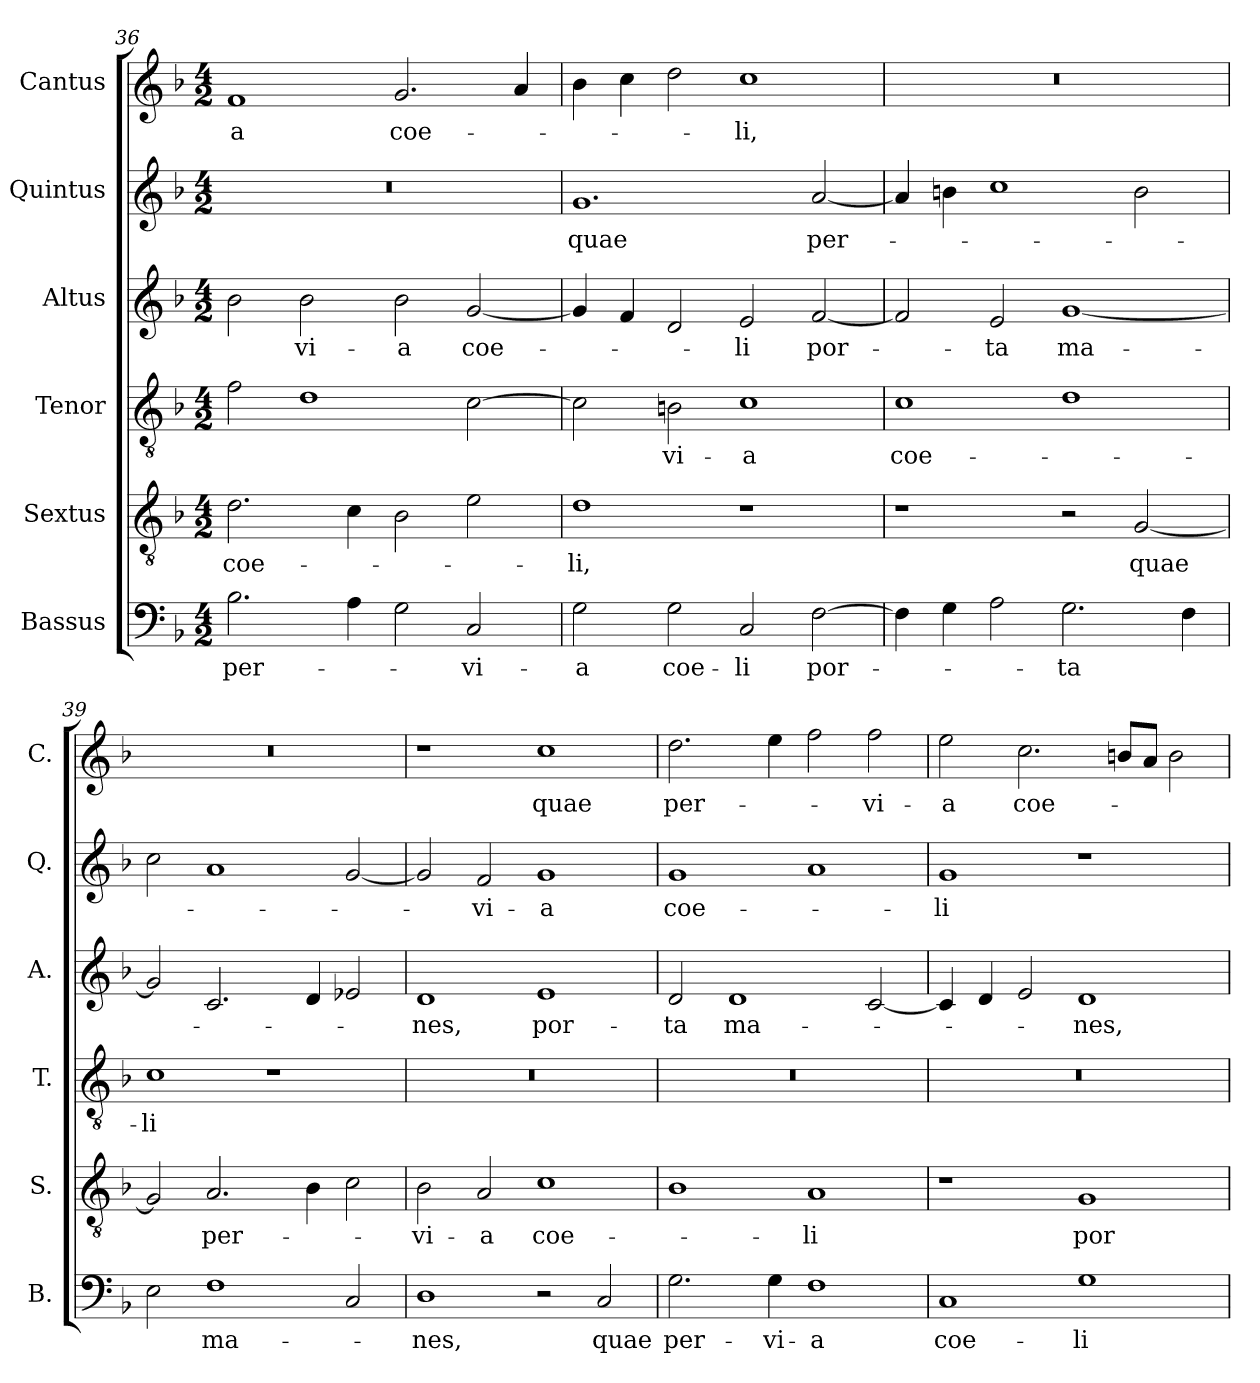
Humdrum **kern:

**kern	**text	**kern	**text	**kern	**text	**kern	**text	**kern	**text	**kern	**text
*part6	*part6	*part5	*part5	*part4	*part4	*part3	*part3	*part2	*part2	*part1	*part1
*staff6	*staff6	*staff5	*staff5	*staff4	*staff4	*staff3	*staff3	*staff2	*staff2	*staff1	*staff1
*I"Bassus	*	*I"Sextus	*	*I"Tenor	*	*I"Altus	*	*I"Quintus	*	*I"Cantus	*
*I'B.	*	*I'S.	*	*I'T.	*	*I'A.	*	*I'Q.	*	*I'C.	*
*clefF4	*	*clefGv2	*	*clefGv2	*	*clefG2	*	*clefG2	*	*clefG2	*
*k[b-]	*	*k[b-]	*	*k[b-]	*	*k[b-]	*	*k[b-]	*	*k[b-]	*
*M4/2	*	*M4/2	*	*M4/2	*	*M4/2	*	*M4/2	*	*M4/2	*
=36	=36	=36	=36	=36	=36	=36	=36	=36	=36	=36	=36
2.B-\	per-	2.d\	coe-	2f\	.	2b-\	.	0r	.	1f	-a
.	.	.	.	1d	.	2b-\	-vi-	.	.	.	.
4A\	.	4c\	.	.	.	.	.	.	.	.	.
2G\	.	2B-\	.	.	.	2b-\	-a	.	.	2.g/	coe-
2C/	-vi-	2e\	.	[2c\	.	[2g/	coe-	.	.	.	.
.	.	.	.	.	.	.	.	.	.	4a/	.
=37	=37	=37	=37	=37	=37	=37	=37	=37	=37	=37	=37
2G\	-a	1d	-li,	2c\]	.	4g/]	.	1.g	quae	4b-\	.
.	.	.	.	.	.	4f/	.	.	.	4cc\	.
2G\	coe-	.	.	2Bn\	-vi-	2d/	.	.	.	2dd\	.
2C/	-li	1r	.	1c	-a	2e/	-li	.	.	1cc	-li,
[2F\	por-	.	.	.	.	[2f/	por-	[2a/	per-	.	.
!!LO:LB:g=z
=38	=38	=38	=38	=38	=38	=38	=38	=38	=38	=38	=38
4F\]	.	1r	.	1c	coe-	2f/]	.	4a/]	.	0r	.
4G\	.	.	.	.	.	.	.	4bn\	.	.	.
2A\	.	.	.	.	.	2e/	-ta	1cc	.	.	.
2.G\	-ta	2r	.	1d	.	[1g	ma-	.	.	.	.
.	.	[2G/	quae	.	.	.	.	2b\	.	.	.
4F\	.	.	.	.	.	.	.	.	.	.	.
=39	=39	=39	=39	=39	=39	=39	=39	=39	=39	=39	=39
2E\	.	2G/]	.	1c	-li	2g/]	.	2cc\	.	0r	.
1F	ma-	2.A/	per-	.	.	2.c/	.	1a	.	.	.
.	.	.	.	1r	.	.	.	.	.	.	.
.	.	4B-\	.	.	.	4d/	.	.	.	.	.
2C/	.	2c\	.	.	.	2e-X/	.	[2g/	.	.	.
=40	=40	=40	=40	=40	=40	=40	=40	=40	=40	=40	=40
1D	-nes,	2B-\	-vi-	0r	.	1d	-nes,	2g/]	.	1r	.
.	.	2A/	-a	.	.	.	.	2f/	-vi-	.	.
2r	.	1c	coe-	.	.	1e	por-	1g	-a	1cc	quae
2C/	quae	.	.	.	.	.	.	.	.	.	.
=41	=41	=41	=41	=41	=41	=41	=41	=41	=41	=41	=41
2.G\	per-	1B-	.	0r	.	2d/	-ta	1g	coe-	2.dd\	per-
.	.	.	.	.	.	1d	ma-	.	.	.	.
4G\	-vi-	.	.	.	.	.	.	.	.	4ee\	.
1F	-a	1A	-li	.	.	.	.	1a	.	2ff\	.
.	.	.	.	.	.	[2c/	.	.	.	2ff\	-vi-
=42	=42	=42	=42	=42	=42	=42	=42	=42	=42	=42	=42
1C	coe-	1r	.	0r	.	4c/]	.	1g	-li	2ee\	-a
.	.	.	.	.	.	4d/	.	.	.	.	.
.	.	.	.	.	.	2e/	.	.	.	2.cc\	coe-
1G	-li	1G	por-	.	.	1d	-nes,	1r	.	.	.
.	.	.	.	.	.	.	.	.	.	8bn/L	.
.	.	.	.	.	.	.	.	.	.	8a/J	.
.	.	.	.	.	.	.	.	.	.	2b\	.
=	=	=	=	=	=	=	=	=	=	=	=
*-	*-	*-	*-	*-	*-	*-	*-	*-	*-	*-	*-
